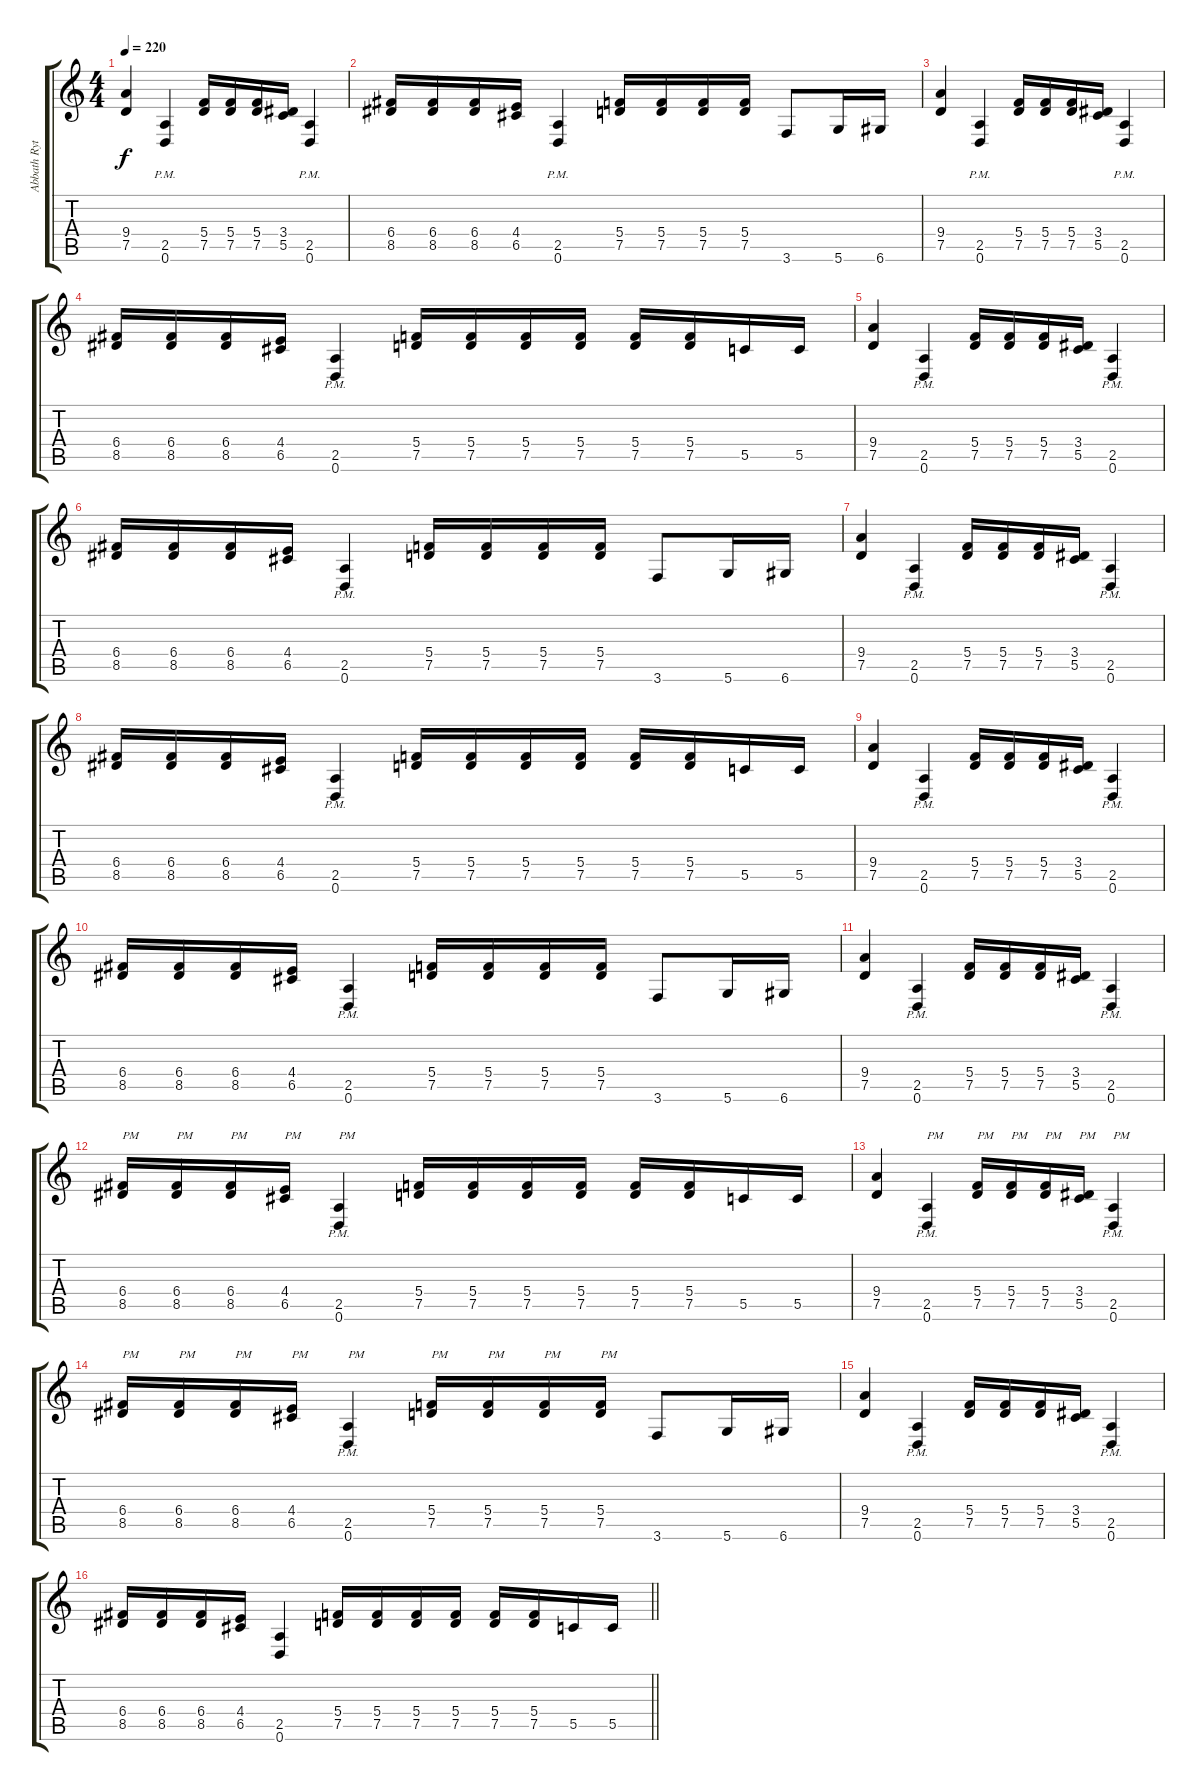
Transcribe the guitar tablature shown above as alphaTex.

\track ("Abbath Rythm Guitar" "Abbath Ryt") {instrument distortionguitar}
\staff {score tabs}
\tuning (D4 A3 F3 C3 G2 D2) {hide}
\ts (4 4)
\tempo 220
\clef g2
\ks c
(9.4 7.5).4{dy f} (2.5{pm} 0.6{pm}).4 (5.4 7.5).16 (5.4 7.5).16 (5.4 7.5).16 (3.4 5.5).16 (2.5{pm} 0.6{pm}).4 |
(6.4 8.5).16 (6.4 8.5).16 (6.4 8.5).16 (4.4 6.5).16 (2.5{pm} 0.6{pm}).4 (5.4 7.5).16 (5.4 7.5).16 (5.4 7.5).16 (5.4 7.5).16 3.6.8 5.6.16 6.6.16 |
(9.4 7.5).4 (2.5{pm} 0.6{pm}).4 (5.4 7.5).16 (5.4 7.5).16 (5.4 7.5).16 (3.4 5.5).16 (2.5{pm} 0.6{pm}).4 |
(6.4 8.5).16 (6.4 8.5).16 (6.4 8.5).16 (4.4 6.5).16 (2.5{pm} 0.6{pm}).4 (5.4 7.5).16 (5.4 7.5).16 (5.4 7.5).16 (5.4 7.5).16 (5.4 7.5).16 (5.4 7.5).16 5.5.16 5.5.16 |
(9.4 7.5).4 (2.5{pm} 0.6{pm}).4 (5.4 7.5).16 (5.4 7.5).16 (5.4 7.5).16 (3.4 5.5).16 (2.5{pm} 0.6{pm}).4 |
(6.4 8.5).16 (6.4 8.5).16 (6.4 8.5).16 (4.4 6.5).16 (2.5{pm} 0.6{pm}).4 (5.4 7.5).16 (5.4 7.5).16 (5.4 7.5).16 (5.4 7.5).16 3.6.8 5.6.16 6.6.16 |
(9.4 7.5).4 (2.5 0.6{pm}).4 (5.4 7.5).16 (5.4 7.5).16 (5.4 7.5).16 (3.4 5.5).16 (2.5{pm} 0.6{pm}).4 |
(6.4 8.5).16 (6.4 8.5).16 (6.4 8.5).16 (4.4 6.5).16 (2.5{pm} 0.6{pm}).4 (5.4 7.5).16 (5.4 7.5).16 (5.4 7.5).16 (5.4 7.5).16 (5.4 7.5).16 (5.4 7.5).16 5.5.16 5.5.16 |
(9.4 7.5).4 (2.5{pm} 0.6{pm}).4 (5.4 7.5).16 (5.4 7.5).16 (5.4 7.5).16 (3.4 5.5).16 (2.5{pm} 0.6{pm}).4 |
(6.4 8.5).16 (6.4 8.5).16 (6.4 8.5).16 (4.4 6.5).16 (2.5{pm} 0.6{pm}).4 (5.4 7.5).16 (5.4 7.5).16 (5.4 7.5).16 (5.4 7.5).16 3.6.8 5.6.16 6.6.16 |
(9.4 7.5).4 (2.5{pm} 0.6{pm}).4 (5.4 7.5).16 (5.4 7.5).16 (5.4 7.5).16 (3.4 5.5).16 (2.5{pm} 0.6{pm}).4 |
(6.4 8.5).16{txt "PM"} (6.4 8.5).16{txt "PM"} (6.4 8.5).16{txt "PM"} (4.4 6.5).16{txt "PM"} (2.5{pm} 0.6{pm}).4{txt "PM"} (5.4 7.5).16 (5.4 7.5).16 (5.4 7.5).16 (5.4 7.5).16 (5.4 7.5).16 (5.4 7.5).16 5.5.16 5.5.16 |
(9.4 7.5).4 (2.5{pm} 0.6{pm}).4{txt "PM"} (5.4 7.5).16{txt "PM"} (5.4 7.5).16{txt "PM"} (5.4 7.5).16{txt "PM"} (3.4 5.5).16{txt "PM"} (2.5 0.6{pm}).4{txt "PM"} |
(6.4 8.5).16{txt "PM"} (6.4 8.5).16{txt "PM"} (6.4 8.5).16{txt "PM"} (4.4 6.5).16{txt "PM"} (2.5{pm} 0.6{pm}).4{txt "PM"} (5.4 7.5).16{txt "PM"} (5.4 7.5).16{txt "PM"} (5.4 7.5).16{txt "PM"} (5.4 7.5).16{txt "PM"} 3.6.8 5.6.16 6.6.16 |
(9.4 7.5).4 (2.5{pm} 0.6{pm}).4 (5.4 7.5).16 (5.4 7.5).16 (5.4 7.5).16 (3.4 5.5).16 (2.5{pm} 0.6{pm}).4 |
\barLineRight lightlight
(6.4 8.5).16 (6.4 8.5).16 (6.4 8.5).16 (4.4 6.5).16 (2.5 0.6).4 (5.4 7.5).16 (5.4 7.5).16 (5.4 7.5).16 (5.4 7.5).16 (5.4 7.5).16 (5.4 7.5).16 5.5.16 5.5.16
